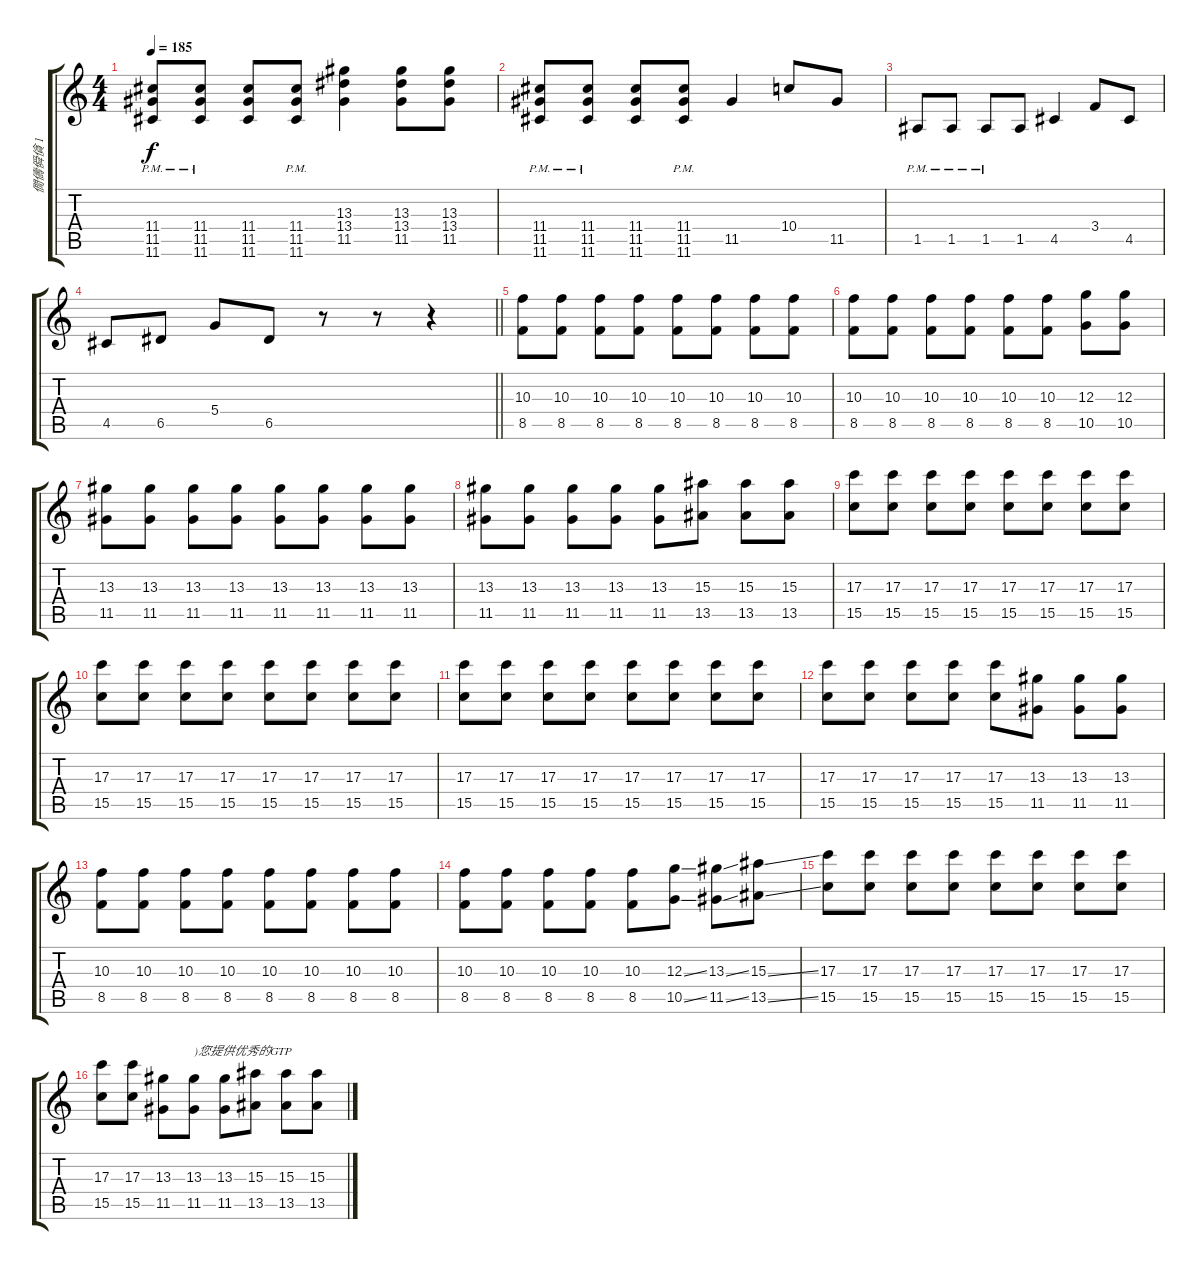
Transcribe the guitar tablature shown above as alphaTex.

\track ("僩儔僢僋 1" "僩儔僢僋 1") {instrument electricguitarclean}
\staff {score tabs}
\tuning (E4 B3 G3 D3 A2 D2) {hide}
\ts (4 4)
\tempo 185
\clef g2
\ks c
(11.4 11.5{pm} 11.6{pm}).8{dy f} (11.4 11.5{pm} 11.6{pm}).8 (11.4 11.5 11.6).8 (11.4 11.5{pm} 11.6{pm}).8 (13.3 13.4 11.5).4 (13.3 13.4 11.5).8 (13.3 13.4 11.5).8 |
(11.4 11.5{pm} 11.6{pm}).8 (11.4 11.5{pm} 11.6{pm}).8 (11.4 11.5 11.6).8 (11.4 11.5{pm} 11.6{pm}).8 11.5.4 10.4.8 11.5.8 |
1.5{pm}.8 1.5{pm}.8 1.5{pm}.8 1.5.8 4.5.4 3.4.8 4.5.8 |
\barLineRight lightlight
4.5.8 6.5.8 5.4.8 6.5.8 r.8 r.8 r.4 |
(10.3 8.5).8 (10.3 8.5).8 (10.3 8.5).8 (10.3 8.5).8 (10.3 8.5).8 (10.3 8.5).8 (10.3 8.5).8 (10.3 8.5).8 |
(10.3 8.5).8 (10.3 8.5).8 (10.3 8.5).8 (10.3 8.5).8 (10.3 8.5).8 (10.3 8.5).8 (12.3 10.5).8 (12.3 10.5).8 |
(13.3 11.5).8 (13.3 11.5).8 (13.3 11.5).8 (13.3 11.5).8 (13.3 11.5).8 (13.3 11.5).8 (13.3 11.5).8 (13.3 11.5).8 |
(13.3 11.5).8 (13.3 11.5).8 (13.3 11.5).8 (13.3 11.5).8 (13.3 11.5).8 (15.3 13.5).8 (15.3 13.5).8 (15.3 13.5).8 |
(17.3 15.5).8 (17.3 15.5).8 (17.3 15.5).8 (17.3 15.5).8 (17.3 15.5).8 (17.3 15.5).8 (17.3 15.5).8 (17.3 15.5).8 |
(17.3 15.5).8 (17.3 15.5).8 (17.3 15.5).8 (17.3 15.5).8 (17.3 15.5).8 (17.3 15.5).8 (17.3 15.5).8 (17.3 15.5).8 |
(17.3 15.5).8 (17.3 15.5).8 (17.3 15.5).8 (17.3 15.5).8 (17.3 15.5).8 (17.3 15.5).8 (17.3 15.5).8 (17.3 15.5).8 |
(17.3 15.5).8 (17.3 15.5).8 (17.3 15.5).8 (17.3 15.5).8 (17.3 15.5).8 (13.3 11.5).8 (13.3 11.5).8 (13.3 11.5).8 |
(10.3 8.5).8 (10.3 8.5).8 (10.3 8.5).8 (10.3 8.5).8 (10.3 8.5).8 (10.3 8.5).8 (10.3 8.5).8 (10.3 8.5).8 |
(10.3 8.5).8 (10.3 8.5).8 (10.3 8.5).8 (10.3 8.5).8 (10.3 8.5).8 (12.3{ss} 10.5{ss}).8 (13.3{ss} 11.5{ss}).8 (15.3{ss} 13.5{ss}).8 |
(17.3 15.5).8 (17.3 15.5).8 (17.3 15.5).8 (17.3 15.5).8 (17.3 15.5).8 (17.3 15.5).8 (17.3 15.5).8 (17.3 15.5).8 |
(17.3 15.5).8 (17.3 15.5).8 (13.3 11.5).8 (13.3 11.5).8{txt ")您提供优秀的GTP"} (13.3 11.5).8 (15.3 13.5).8 (15.3 13.5).8 (15.3 13.5).8
